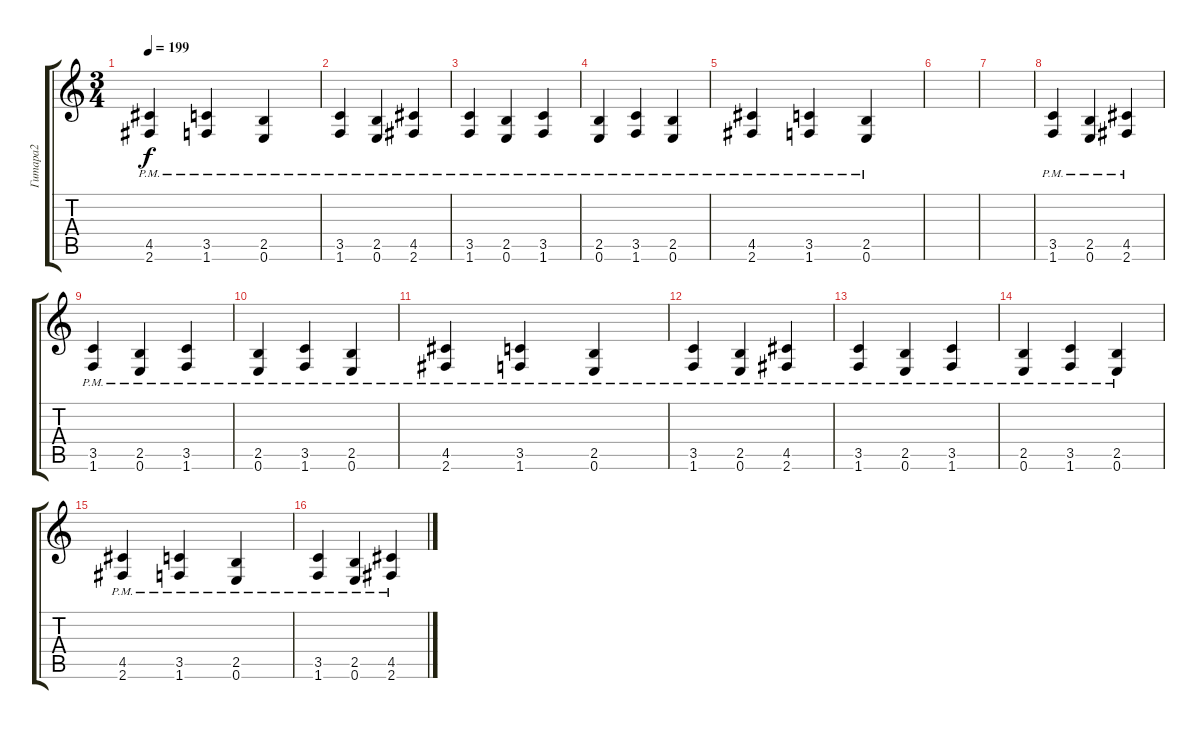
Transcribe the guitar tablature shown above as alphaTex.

\track ("Гитара2" "Гитара2") {instrument distortionguitar}
\staff {score tabs}
\tuning (E4 B3 G3 D3 A2 E2) {hide}
\ts (3 4)
\tempo 199
\clef g2
\ks c
(4.5{pm} 2.6{pm}).4{dy f} (3.5{pm} 1.6{pm}).4 (2.5{pm} 0.6{pm}).4 |
(3.5{pm} 1.6{pm}).4 (2.5{pm} 0.6{pm}).4 (4.5{pm} 2.6{pm}).4 |
(3.5{pm} 1.6{pm}).4 (2.5{pm} 0.6{pm}).4 (3.5{pm} 1.6{pm}).4 |
(2.5{pm} 0.6{pm}).4 (3.5{pm} 1.6{pm}).4 (2.5{pm} 0.6{pm}).4 |
(4.5{pm} 2.6{pm}).4 (3.5{pm} 1.6{pm}).4 (2.5{pm} 0.6{pm}).4 |
|
|
(3.5{pm} 1.6{pm}).4 (2.5{pm} 0.6{pm}).4 (4.5{pm} 2.6{pm}).4 |
(3.5{pm} 1.6{pm}).4 (2.5{pm} 0.6{pm}).4 (3.5{pm} 1.6{pm}).4 |
(2.5{pm} 0.6{pm}).4 (3.5{pm} 1.6{pm}).4 (2.5{pm} 0.6{pm}).4 |
(4.5{pm} 2.6{pm}).4 (3.5{pm} 1.6{pm}).4 (2.5{pm} 0.6{pm}).4 |
(3.5{pm} 1.6{pm}).4 (2.5{pm} 0.6{pm}).4 (4.5{pm} 2.6{pm}).4 |
(3.5{pm} 1.6{pm}).4 (2.5{pm} 0.6{pm}).4 (3.5{pm} 1.6{pm}).4 |
(2.5{pm} 0.6{pm}).4 (3.5{pm} 1.6{pm}).4 (2.5{pm} 0.6{pm}).4 |
(4.5{pm} 2.6{pm}).4 (3.5{pm} 1.6{pm}).4 (2.5{pm} 0.6{pm}).4 |
(3.5{pm} 1.6{pm}).4 (2.5{pm} 0.6{pm}).4 (4.5{pm} 2.6{pm}).4
